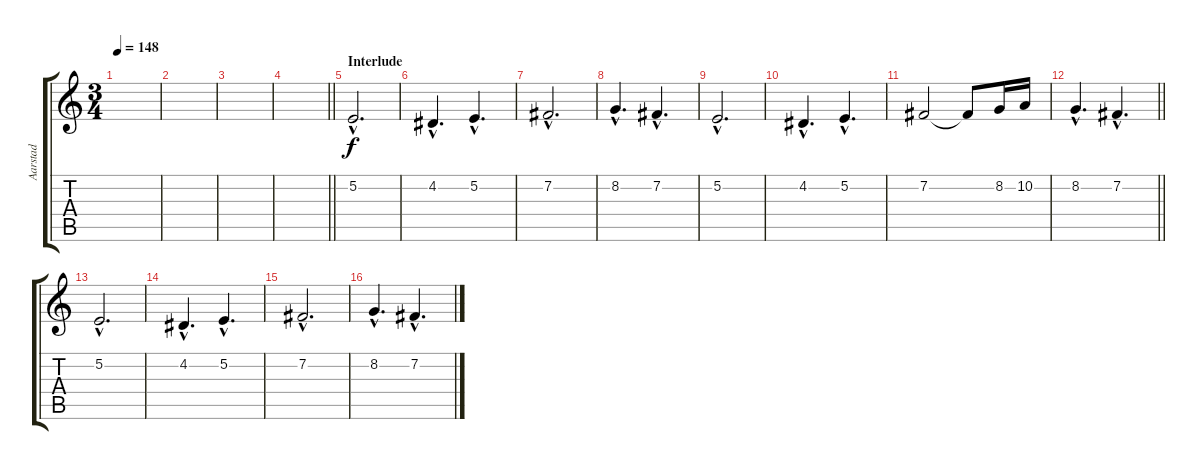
\track ("Aarstad" "Aarstad") {instrument pad4choir}
\staff {score tabs}
\tuning (E4 B3 G3 D3 A2 E2) {hide}
\ts (3 4)
\tempo 148
\clef g2
\ks c
|
|
|
\barLineRight lightlight
|
\section ("" "Interlude")
5.2{hac}.2{d} |
4.2{hac}.4{d} 5.2{hac}.4{d} |
7.2{hac}.2{d} |
8.2{hac}.4{d} 7.2{hac}.4{d} |
5.2{hac}.2{d} |
4.2{hac}.4{d} 5.2{hac}.4{d} |
7.2.2 7.2{t}.8 8.2.16 10.2.16 |
\barLineRight lightlight
8.2{hac}.4{d} 7.2{hac}.4{d} |
5.2{hac}.2{d} |
4.2{hac}.4{d} 5.2{hac}.4{d} |
7.2{hac}.2{d} |
8.2{hac}.4{d} 7.2{hac}.4{d}
